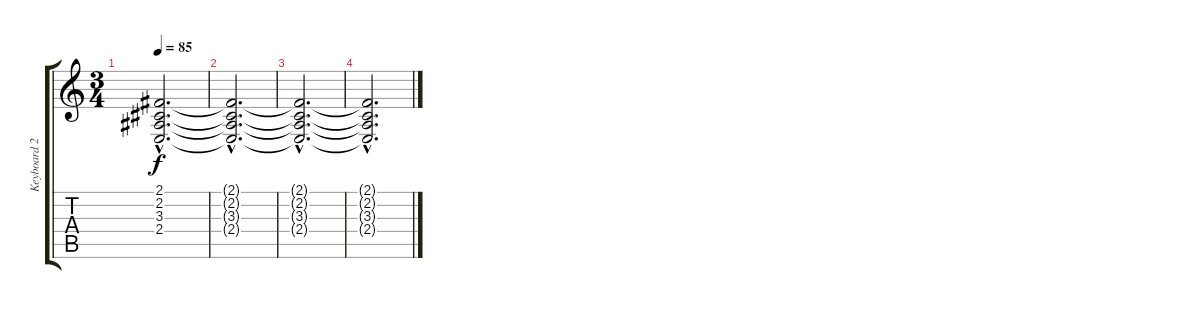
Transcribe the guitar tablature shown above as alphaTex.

\track ("Keyboard 2" "Keyboard 2") {instrument stringensemble1}
\staff {score tabs}
\tuning (E4 B3 G3 D3 A2 E2) {hide}
\ts (3 4)
\tempo 85
\clef g2
\ks c
(2.1{hac} 2.2{hac} 3.3{hac} 2.4{hac}).2{d dy f} |
(2.1{hac t} 2.2{hac t} 3.3{hac t} 2.4{hac t}).2{d} |
(2.1{hac t} 2.2{hac t} 3.3{hac t} 2.4{hac t}).2{d} |
(2.1{hac t} 2.2{hac t} 3.3{hac t} 2.4{hac t}).2{d}
